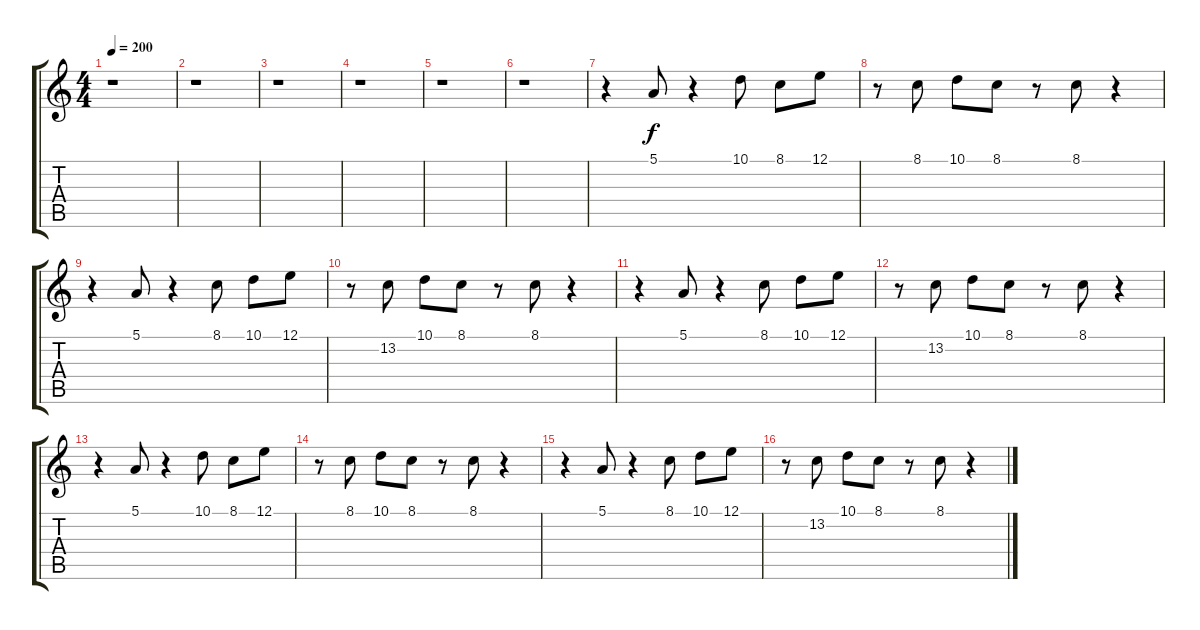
\track "" {instrument trumpet}
\staff {score tabs}
\tuning (E4 B3 G3 D3 A2 E2) {hide}
\ts (4 4)
\tempo 200
\clef g2
\ks c
r.1{dy f} |
r.1 |
r.1 |
r.1 |
r.1 |
r.1 |
r.4 5.1.8{volume 14} r.4 10.1.8 8.1.8 12.1.8 |
r.8 8.1.8 10.1.8 8.1.8 r.8 8.1.8 r.4 |
r.4 5.1.8 r.4 8.1.8 10.1.8 12.1.8 |
r.8 13.2.8 10.1.8 8.1.8 r.8 8.1.8 r.4 |
r.4 5.1.8 r.4 8.1.8 10.1.8 12.1.8 |
r.8 13.2.8 10.1.8 8.1.8 r.8 8.1.8 r.4 |
r.4 5.1.8 r.4 10.1.8 8.1.8 12.1.8 |
r.8 8.1.8 10.1.8 8.1.8 r.8 8.1.8 r.4 |
r.4 5.1.8 r.4 8.1.8 10.1.8 12.1.8 |
r.8 13.2.8 10.1.8 8.1.8 r.8 8.1.8 r.4
